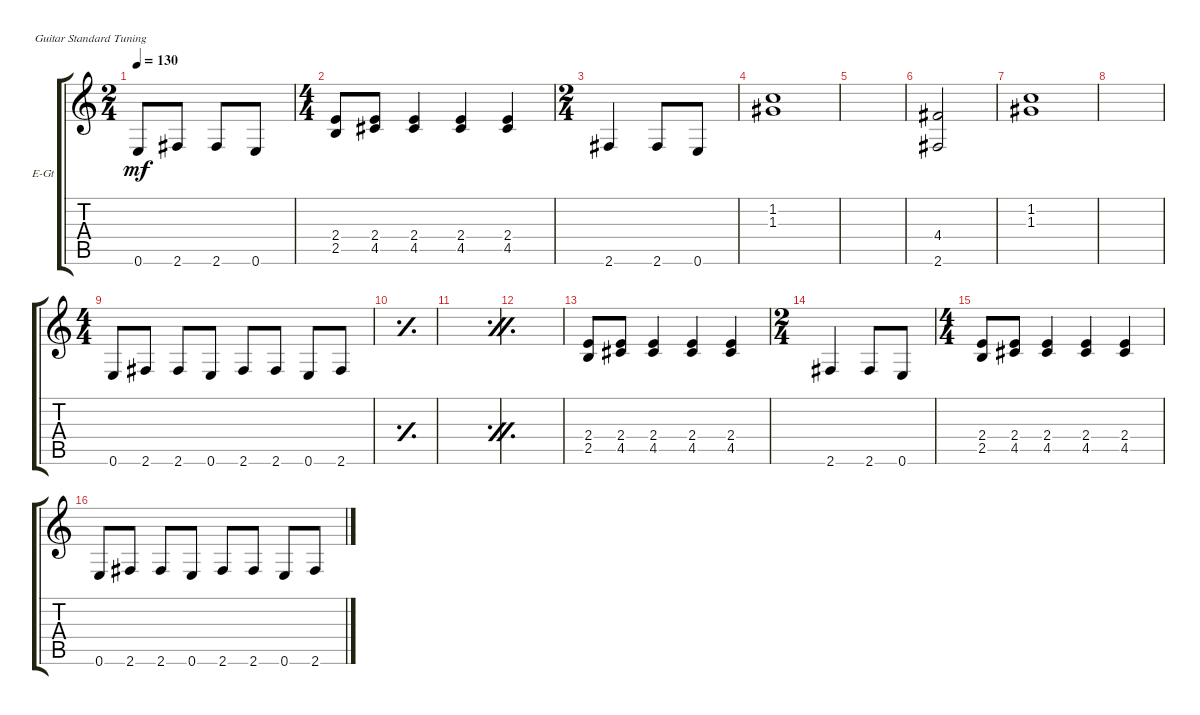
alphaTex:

\defaultSystemsLayout 4
\bracketExtendMode groupsimilarinstruments
\firstSystemTrackNameOrientation horizontal
\otherSystemsTrackNameOrientation horizontal
\track ("Electric Guitar" "E-Gt") {instrument overdrivenguitar}
\staff {score tabs}
\tuning (E4 B3 G3 D3 A2 E2)
\ts (2 4)
\tempo 130
\clef g2
\ks c
0.6.8{dy mf} 2.6.8 2.6.8 0.6.8 |
\ts (4 4)
(2.5 2.4).8 (2.4 4.5).8 (2.4 4.5).4 (2.4 4.5).4 (2.4 4.5).4 |
\ts (2 4)
2.6.4 2.6.8 0.6.8 |
(1.3 1.2).1 |
|
(4.4 2.6).2 |
(1.3 1.2).1 |
|
\ts (4 4)
0.6.8 2.6.8 2.6.8 0.6.8 2.6.8 2.6.8 0.6.8 2.6.8 |
\simile simple
|
\simile firstofdouble
|
\simile secondofdouble
|
\simile none
(2.5 2.4).8 (2.4 4.5).8 (2.4 4.5).4 (2.4 4.5).4 (2.4 4.5).4 |
\ts (2 4)
2.6.4 2.6.8 0.6.8 |
\ts (4 4)
(2.5 2.4).8 (2.4 4.5).8 (2.4 4.5).4 (2.4 4.5).4 (2.4 4.5).4 |
0.6.8 2.6.8 2.6.8 0.6.8 2.6.8 2.6.8 0.6.8 2.6.8
